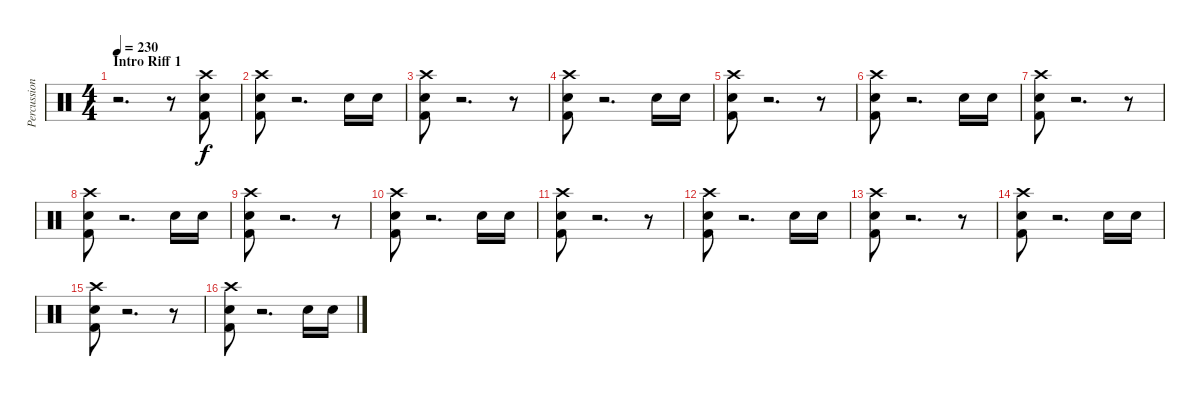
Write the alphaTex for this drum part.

\track ("Percussion" "Percussion") {instrument percussion}
\staff {score}
\articulation defaults
\ts (4 4)
\section ("" "Intro Riff 1")
\tempo 230
\tempo 160
\tempo 230
\clef neutral
\ks c
r.2{d dy f} r.8 ("Kick (hit) 2" "Snare (hit) 2" "Crash high (hit)").8 |
("Kick (hit) 2" "Snare (hit) 2" "Crash high (hit)").8 r.2{d} "Snare (hit) 2".16 "Snare (hit) 2".16 |
("Kick (hit) 2" "Snare (hit) 2" "Crash high (hit)").8 r.2{d} r.8 |
("Kick (hit) 2" "Snare (hit) 2" "Crash high (hit)").8 r.2{d} "Snare (hit) 2".16 "Snare (hit) 2".16 |
("Kick (hit) 2" "Snare (hit) 2" "Crash high (hit)").8 r.2{d} r.8 |
("Kick (hit) 2" "Snare (hit) 2" "Crash high (hit)").8 r.2{d} "Snare (hit) 2".16 "Snare (hit) 2".16 |
("Kick (hit) 2" "Snare (hit) 2" "Crash high (hit)").8 r.2{d} r.8 |
("Kick (hit) 2" "Snare (hit) 2" "Crash high (hit)").8 r.2{d} "Snare (hit) 2".16 "Snare (hit) 2".16 |
("Kick (hit) 2" "Snare (hit) 2" "Crash high (hit)").8 r.2{d} r.8 |
("Kick (hit) 2" "Snare (hit) 2" "Crash high (hit)").8 r.2{d} "Snare (hit) 2".16 "Snare (hit) 2".16 |
("Kick (hit) 2" "Snare (hit) 2" "Crash high (hit)").8 r.2{d} r.8 |
("Kick (hit) 2" "Snare (hit) 2" "Crash high (hit)").8 r.2{d} "Snare (hit) 2".16 "Snare (hit) 2".16 |
("Kick (hit) 2" "Snare (hit) 2" "Crash high (hit)").8 r.2{d} r.8 |
("Kick (hit) 2" "Snare (hit) 2" "Crash high (hit)").8 r.2{d} "Snare (hit) 2".16 "Snare (hit) 2".16 |
("Kick (hit) 2" "Snare (hit) 2" "Crash high (hit)").8 r.2{d} r.8 |
("Kick (hit) 2" "Snare (hit) 2" "Crash high (hit)").8 r.2{d} "Snare (hit) 2".16 "Snare (hit) 2".16
